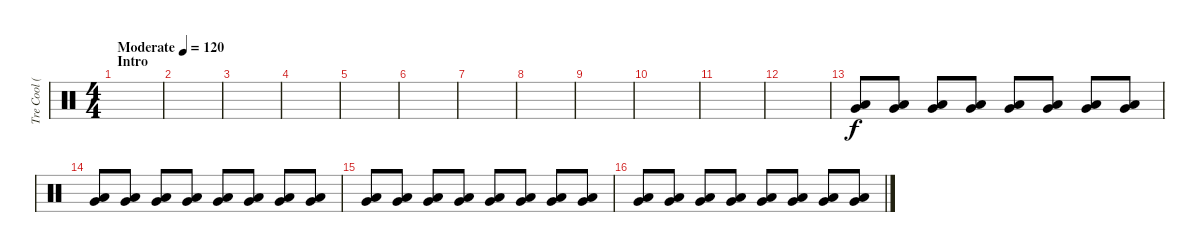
\track ("Tre Cool (Drums)" "Tre Cool (") {instrument percussion}
\staff {score}
\articulation defaults
\ts (4 4)
\section ("" "Intro")
\tempo (120 "Moderate")
\clef neutral
\ks c
|
|
|
|
|
|
|
|
|
|
|
|
("Very Low Tom (hit)" "Low Tom (hit)").8{volume 8} ("Very Low Tom (hit)" "Low Tom (hit)").8 ("Very Low Tom (hit)" "Low Tom (hit)").8 ("Very Low Tom (hit)" "Low Tom (hit)").8 ("Very Low Tom (hit)" "Low Tom (hit)").8 ("Very Low Tom (hit)" "Low Tom (hit)").8 ("Very Low Tom (hit)" "Low Tom (hit)").8 ("Very Low Tom (hit)" "Low Tom (hit)").8 |
("Very Low Tom (hit)" "Low Tom (hit)").8 ("Very Low Tom (hit)" "Low Tom (hit)").8 ("Very Low Tom (hit)" "Low Tom (hit)").8 ("Very Low Tom (hit)" "Low Tom (hit)").8 ("Very Low Tom (hit)" "Low Tom (hit)").8 ("Very Low Tom (hit)" "Low Tom (hit)").8 ("Very Low Tom (hit)" "Low Tom (hit)").8 ("Very Low Tom (hit)" "Low Tom (hit)").8 |
("Very Low Tom (hit)" "Low Tom (hit)").8 ("Very Low Tom (hit)" "Low Tom (hit)").8 ("Very Low Tom (hit)" "Low Tom (hit)").8 ("Very Low Tom (hit)" "Low Tom (hit)").8 ("Very Low Tom (hit)" "Low Tom (hit)").8 ("Very Low Tom (hit)" "Low Tom (hit)").8 ("Very Low Tom (hit)" "Low Tom (hit)").8 ("Very Low Tom (hit)" "Low Tom (hit)").8 |
("Very Low Tom (hit)" "Low Tom (hit)").8 ("Very Low Tom (hit)" "Low Tom (hit)").8 ("Very Low Tom (hit)" "Low Tom (hit)").8 ("Very Low Tom (hit)" "Low Tom (hit)").8 ("Very Low Tom (hit)" "Low Tom (hit)").8 ("Very Low Tom (hit)" "Low Tom (hit)").8 ("Very Low Tom (hit)" "Low Tom (hit)").8 ("Very Low Tom (hit)" "Low Tom (hit)").8
